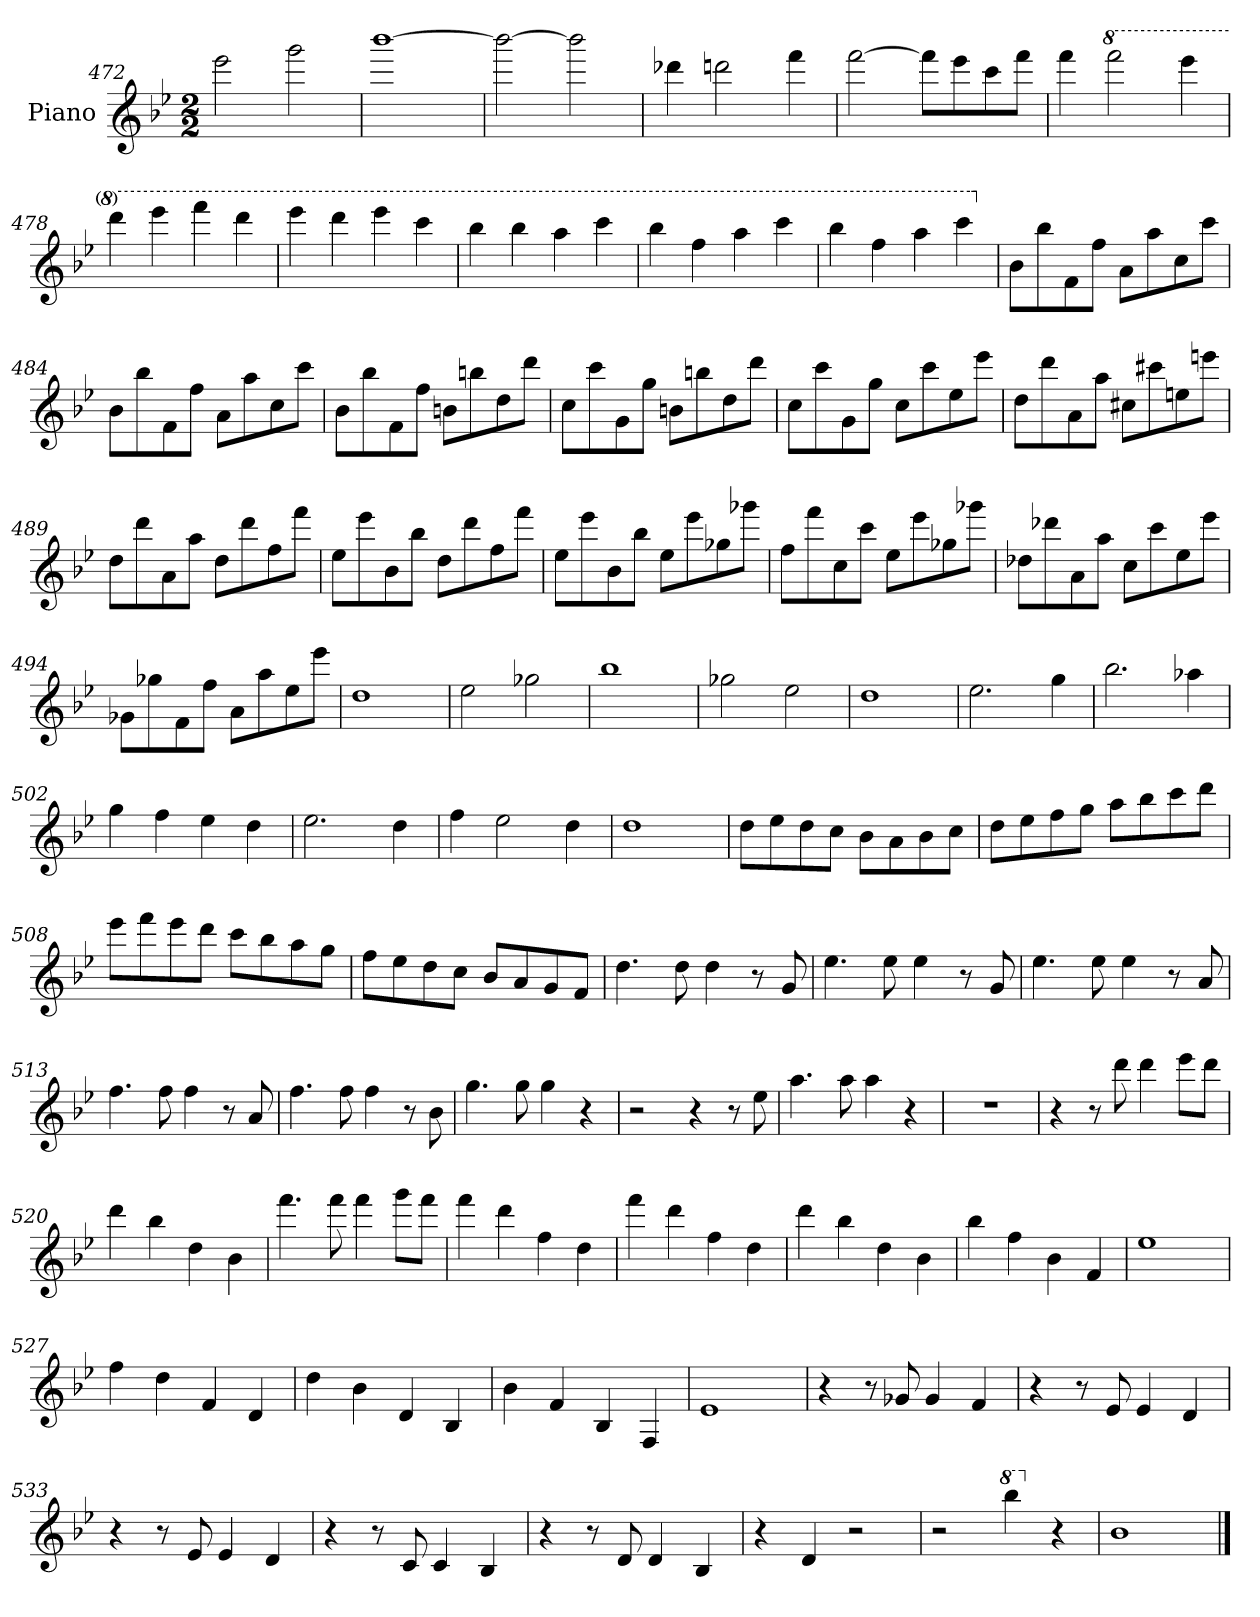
**kern
*part1
*staff1
*I"Piano
*I'Pno
*clefG2
*k[b-e-]
*M2/2
=472
2eee-
2ggg
=473
[1bbb-
=474
2bbb-_
2bbb-]
=475
4ddd-X
2dddn
4fff
=476
[2fff
8fff\L]
8eee-\
8ccc\
8fff\J
=477
4fff
*8va
2ffff
4eeee-
=478
4dddd
4eeee-
4ffff
4dddd
=479
4eeee-
4dddd
4eeee-
4cccc
=480
4bbb-
4bbb-
4aaa
4cccc
=481
4bbb-
4fff
4aaa
4cccc
=482
4bbb-
4fff
4aaa
4cccc
=483
*X8va
8b-\L
8bb-\
8f\
8ff\J
8a\L
8aa\
8cc\
8ccc\J
=484
8b-\L
8bb-\
8f\
8ff\J
8a\L
8aa\
8cc\
8ccc\J
=485
8b-\L
8bb-\
8f\
8ff\J
8bn\L
8bbn\
8dd\
8ddd\J
=486
8cc\L
8ccc\
8g\
8gg\J
8bn\L
8bbn\
8dd\
8ddd\J
=487
8cc\L
8ccc\
8g\
8gg\J
8cc\L
8ccc\
8ee-\
8eee-\J
=488
8dd\L
8ddd\
8a\
8aa\J
8cc#X\L
8ccc#X\
8een\
8eeen\J
=489
8dd\L
8ddd\
8a\
8aa\J
8dd\L
8ddd\
8ff\
8fff\J
=490
8ee-\L
8eee-\
8b-\
8bb-\J
8dd\L
8ddd\
8ff\
8fff\J
=491
8ee-\L
8eee-\
8b-\
8bb-\J
8ee-\L
8eee-\
8gg-X\
8ggg-X\J
=492
8ff\L
8fff\
8cc\
8ccc\J
8ee-\L
8eee-\
8gg-X\
8ggg-X\J
=493
8dd-X\L
8ddd-X\
8a\
8aa\J
8cc\L
8ccc\
8ee-\
8eee-\J
=494
8g-X\L
8gg-X\
8f\
8ff\J
8a\L
8aa\
8ee-\
8eee-\J
=495
1dd
=496
2ee-
2gg-X
=497
1bb-
=498
2gg-X
2ee-
=499
1dd
=500
2.ee-
4gg
=501
2.bb-
4aa-X
=502
4gg
4ff
4ee-
4dd
=503
2.ee-
4dd
=504
4ff
2ee-
4dd
=505
1dd
=506
8dd\L
8ee-\
8dd\
8cc\J
8b-\L
8a\
8b-\
8cc\J
=507
8dd\L
8ee-\
8ff\
8gg\J
8aa\L
8bb-\
8ccc\
8ddd\J
=508
8eee-\L
8fff\
8eee-\
8ddd\J
8ccc\L
8bb-\
8aa\
8gg\J
=509
8ff\L
8ee-\
8dd\
8cc\J
8b-/L
8a/
8g/
8f/J
=510
4.dd
8dd
4dd
8r
8g
=511
4.ee-
8ee-
4ee-
8r
8g
=512
4.ee-
8ee-
4ee-
8r
8a
=513
4.ff
8ff
4ff
8r
8a
=514
4.ff
8ff
4ff
8r
8b-
=515
4.gg
8gg
4gg
4r
=516
2r
4r
8r
8ee-
=517
4.aa
8aa
4aa
4r
=518
1r
=519
4r
8r
8ddd
4ddd
8eee-\L
8ddd\J
=520
4ddd
4bb-
4dd
4b-
=521
4.fff
8fff
4fff
8ggg\L
8fff\J
=522
4fff
4ddd
4ff
4dd
=523
4fff
4ddd
4ff
4dd
=524
4ddd
4bb-
4dd
4b-
=525
4bb-
4ff
4b-
4f
=526
1ee-
=527
4ff
4dd
4f
4d
=528
4dd
4b-
4d
4B-
=529
4b-
4f
4B-
4F
=530
1e-
=531
4r
8r
8g-X
4g-
4f
=532
4r
8r
8e-
4e-
4d
=533
4r
8r
8e-
4e-
4d
=534
4r
8r
8c
4c
4B-
=535
4r
8r
8d
4d
4B-
=536
4r
4d
2r
=537
2r
*8va
4bbb-
*X8va
4r
=538
1b-
==
*-
